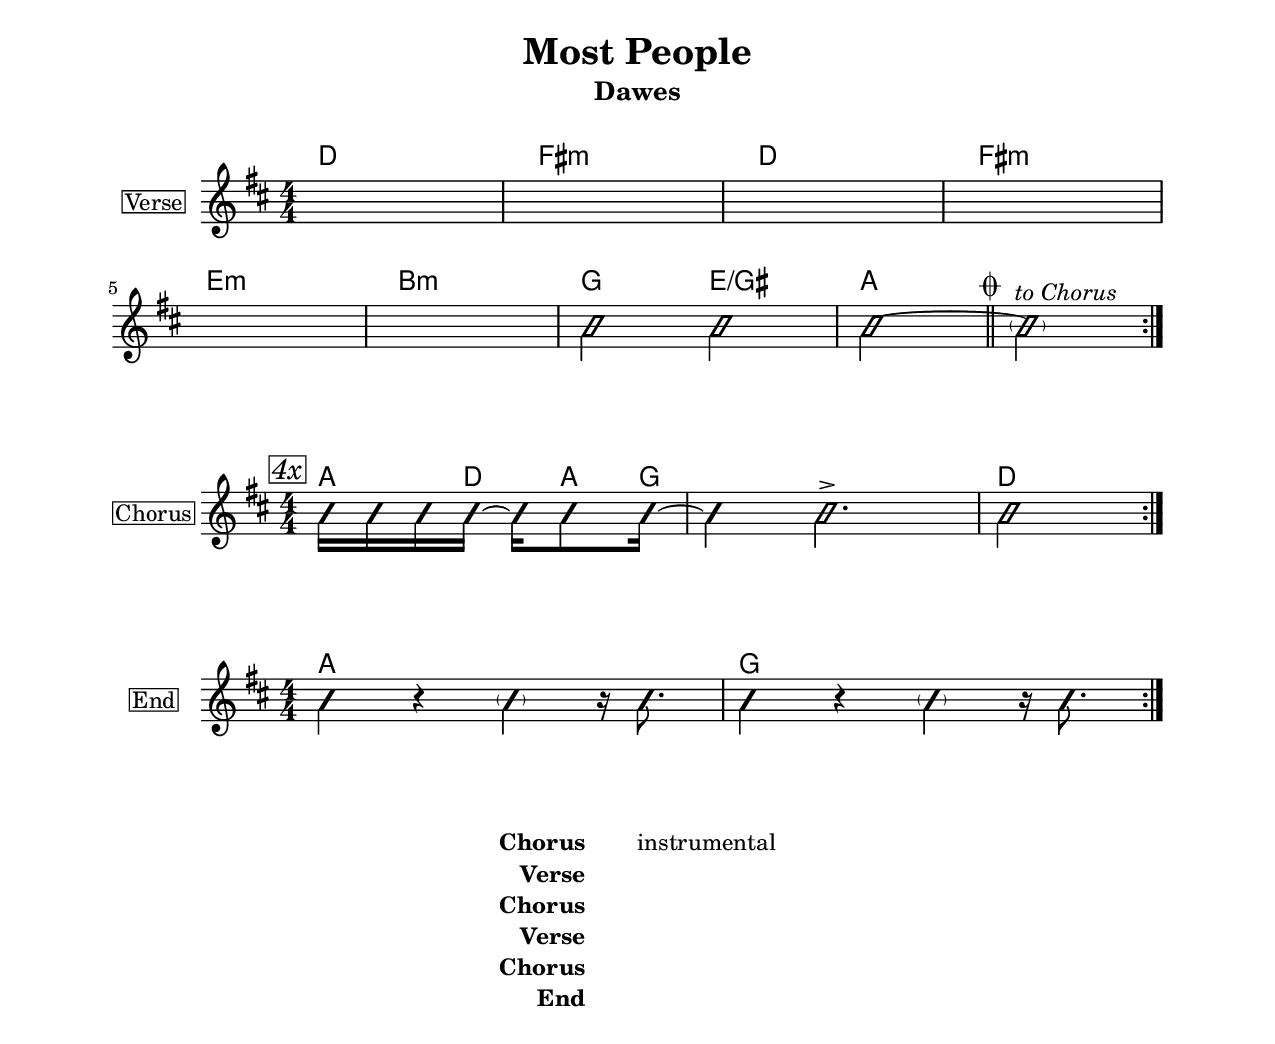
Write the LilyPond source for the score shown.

\version "2.23.82"

\include "settings.ily"
\include "style.ily"
changes_verse = \chords {
  \repeat unfold 2 {
    d1  |
    fs:m |
  }

  e:m |
  b:m |
  g2 e:/gs |
  a1 |
}

changes_chorus = \chords {
  a8. d8 a8 g16 |
  s1 |
  d2
}

changes_end = \chords {
  a1 |
  g |
}

verse_chorus = \new Voice \with {
  \consists "Pitch_squash_engraver"
} {
  \improvisationOn
  \repeat unfold 6 {
    s1 |
  }
  g2 e |
  a2~
  \codaMark \default
  \bar "||"
  \parenthesize a^\markup \italic "to Chorus" |
}

melody_chorus = \new Voice \with {
  \consists "Pitch_squash_engraver"
} {
  \improvisationOn
  a16 a a a~ a a8 g16~ |
  g4 g2.-> |
  d2
}

melody_end = \new Voice \with {
  \consists "Pitch_squash_engraver"
} {
  \improvisationOn
  a4 r \parenthesize a r16 fs8. |
  g4 r \parenthesize g r16 b8.  |
}

key_and_time = {
  \key d \major
  \time 4/4
}

structure_verse = {
  \key_and_time
  \repeat volta 2 {
    \repeat unfold 4 {
      s1 * 2 |
    }
  }
}

structure_chorus = {
  \key_and_time
  \repeat volta 2 {
    \partial 2
    \mark \markup \box \italic "4x"
    s2 |
    s1 |
    s2
  }
}

structure_end = {
  \key_and_time
  \repeat volta 2 {
    s1 * 2 |
  }
}


\header {
  title = "Most People"
  subtitle = "Dawes"
}


\layout {
  \context {
    \Score \consists #(set-bars-per-line '(4))
  }
}

form_layout = \layout {
  ragged-last = ##f
}

\paper {
  score-system-spacing.basic-distance = #18
}

\markup \vspace #1

\score {
  \form_layout
  <<
    \numericTimeSignature
    \changes_verse
    \new Staff \with {
      instrumentName = \markup \box "Verse"
    } {
      <<
        \verse_chorus
        \structure_verse
      >>
    }
  >>
}

\score {
  \form_layout
  <<
    \numericTimeSignature
    \changes_chorus
    \new Staff \with {
      instrumentName = \markup \box "Chorus"
    } {
      <<
        \melody_chorus
        \structure_chorus
      >>
    }
  >>
}

\score {
  \form_layout
  <<
    \numericTimeSignature
    \changes_end
    \new Staff \with {
      instrumentName = \markup \box "End"
    } {
      <<
        \melody_end
        \structure_end
      >>
    }
  >>
}

\markup \vspace #2

\markup \fill-line {
  \column
  \override #'(padding . 5)
  \table #'(1 -1)
  {
    \bold "Chorus" "instrumental"
    \bold "Verse" ""
    \bold "Chorus" ""
    \bold "Verse" ""
    \bold "Chorus" ""
    \bold "End" ""
  }
}
